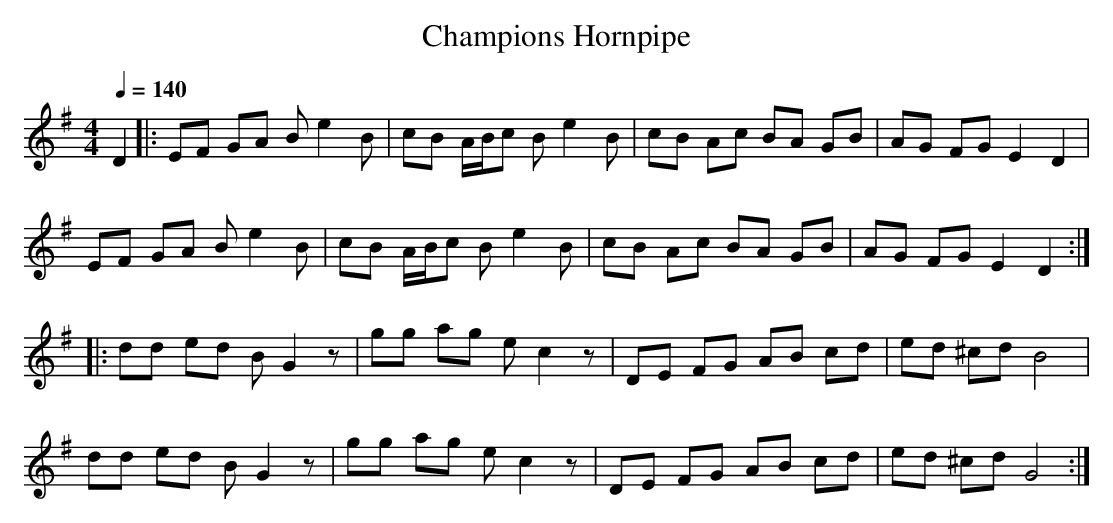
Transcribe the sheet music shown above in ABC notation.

X:1
T:Champions Hornpipe
M:4/4
L:1/8
Q:1/4=140
K:G
D2|:EF GA Be2B|cB A/2B/2c Be2B|cB Ac BA GB|AG FG E2D2|
EF GA Be2B|cB A/2B/2c Be2B|cB Ac BA GB|AG FG E2D2:|
|: dd ed BG2z|gg ag ec2z|DE FG AB cd|ed ^cd B4|
dd ed BG2z|gg ag ec2z|DE FG AB cd|ed ^cd G4:|
